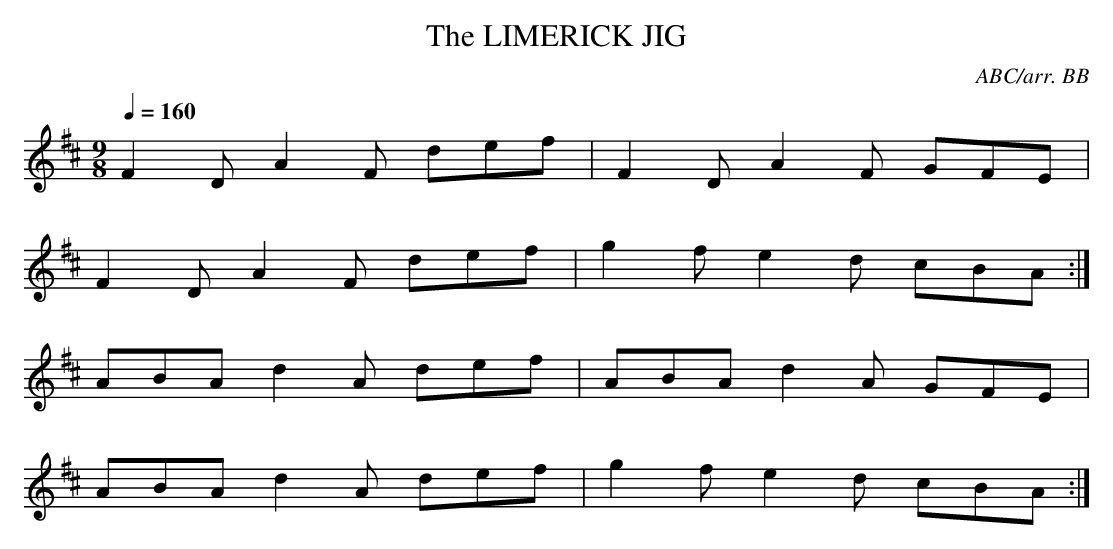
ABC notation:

X:1
T:LIMERICK JIG, The
C:ABC/arr. BB
M:9/8
L:1/8
Q:1/4=160
K:D % source key = F
F2D A2F def|F2D A2F GFE|
F2D A2F def|g2f e2d cBA :|
ABA d2A def|ABA d2A GFE|
ABA d2A def|g2f e2d cBA :|
